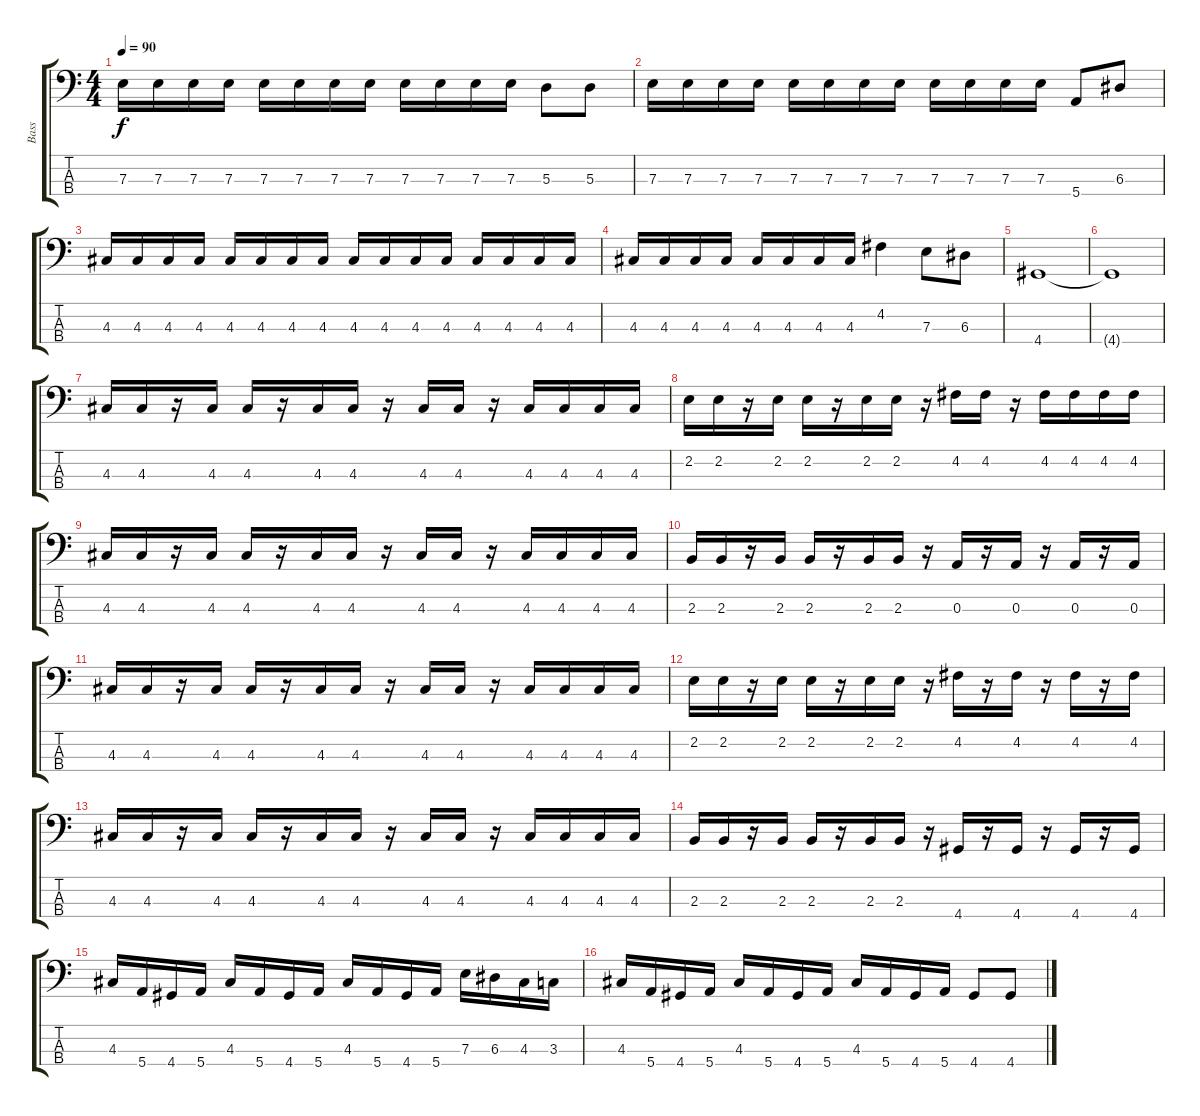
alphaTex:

\track ("Bass" "Bass") {instrument electricbassfinger}
\staff {score tabs}
\tuning (G2 D2 A1 E1) {hide}
\ts (4 4)
\tempo 90
\clef f4
\ks c
7.3.16{dy f} 7.3.16 7.3.16 7.3.16 7.3.16 7.3.16 7.3.16 7.3.16 7.3.16 7.3.16 7.3.16 7.3.16 5.3.8 5.3.8 |
7.3.16 7.3.16 7.3.16 7.3.16 7.3.16 7.3.16 7.3.16 7.3.16 7.3.16 7.3.16 7.3.16 7.3.16 5.4.8 6.3.8 |
4.3.16 4.3.16 4.3.16 4.3.16 4.3.16 4.3.16 4.3.16 4.3.16 4.3.16 4.3.16 4.3.16 4.3.16 4.3.16 4.3.16 4.3.16 4.3.16 |
4.3.16 4.3.16 4.3.16 4.3.16 4.3.16 4.3.16 4.3.16 4.3.16 4.2.4 7.3.8 6.3.8 |
4.4.1 |
4.4{t}.1 |
4.3.16 4.3.16 r.16 4.3.16 4.3.16 r.16 4.3.16 4.3.16 r.16 4.3.16 4.3.16 r.16 4.3.16 4.3.16 4.3.16 4.3.16 |
2.2.16 2.2.16 r.16 2.2.16 2.2.16 r.16 2.2.16 2.2.16 r.16 4.2.16 4.2.16 r.16 4.2.16 4.2.16 4.2.16 4.2.16 |
4.3.16 4.3.16 r.16 4.3.16 4.3.16 r.16 4.3.16 4.3.16 r.16 4.3.16 4.3.16 r.16 4.3.16 4.3.16 4.3.16 4.3.16 |
2.3.16 2.3.16 r.16 2.3.16 2.3.16 r.16 2.3.16 2.3.16 r.16 0.3.16 r.16 0.3.16 r.16 0.3.16 r.16 0.3.16 |
4.3.16 4.3.16 r.16 4.3.16 4.3.16 r.16 4.3.16 4.3.16 r.16 4.3.16 4.3.16 r.16 4.3.16 4.3.16 4.3.16 4.3.16 |
2.2.16 2.2.16 r.16 2.2.16 2.2.16 r.16 2.2.16 2.2.16 r.16 4.2.16 r.16 4.2.16 r.16 4.2.16 r.16 4.2.16 |
4.3.16 4.3.16 r.16 4.3.16 4.3.16 r.16 4.3.16 4.3.16 r.16 4.3.16 4.3.16 r.16 4.3.16 4.3.16 4.3.16 4.3.16 |
2.3.16 2.3.16 r.16 2.3.16 2.3.16 r.16 2.3.16 2.3.16 r.16 4.4.16 r.16 4.4.16 r.16 4.4.16 r.16 4.4.16 |
4.3.16 5.4.16 4.4.16 5.4.16 4.3.16 5.4.16 4.4.16 5.4.16 4.3.16 5.4.16 4.4.16 5.4.16 7.3.16 6.3.16 4.3.16 3.3.16 |
4.3.16 5.4.16 4.4.16 5.4.16 4.3.16 5.4.16 4.4.16 5.4.16 4.3.16 5.4.16 4.4.16 5.4.16 4.4.8 4.4.8
